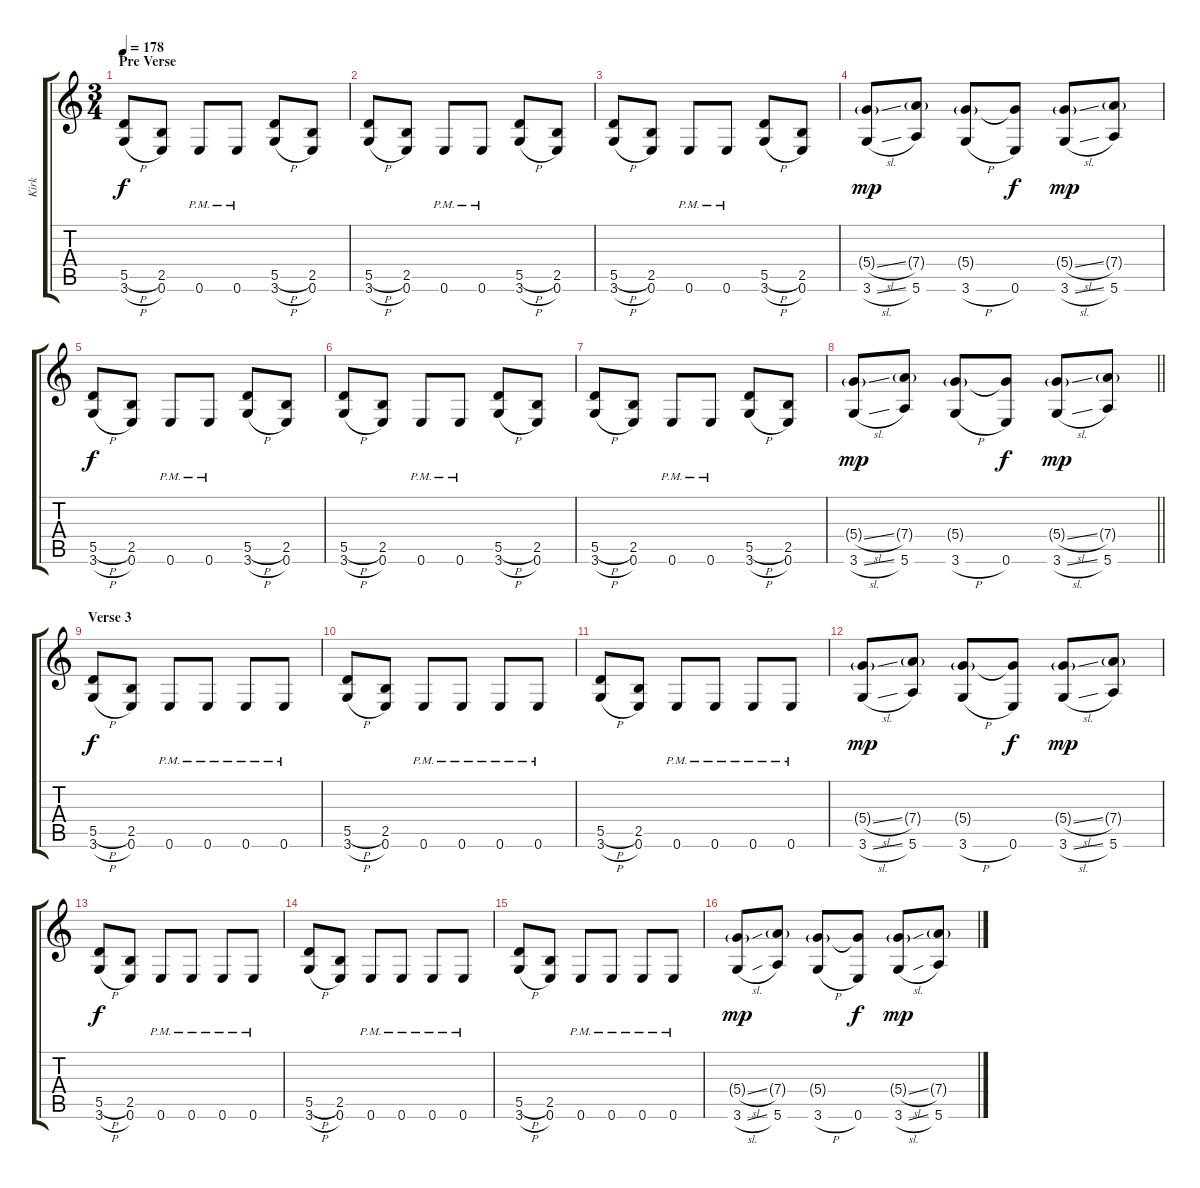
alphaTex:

\track ("Kirk" "Kirk") {instrument distortionguitar}
\staff {score tabs}
\tuning (E4 B3 G3 D3 A2 E2) {hide}
\ts (3 4)
\section ("" "Pre Verse")
\tempo 178
\clef g2
\ks c
(5.5{h} 3.6{h}).8{dy f} (2.5 0.6).8 0.6{pm}.8 0.6{pm}.8 (5.5{h} 3.6{h}).8 (2.5 0.6).8 |
(5.5{h} 3.6{h}).8 (2.5 0.6).8 0.6{pm}.8 0.6{pm}.8 (5.5{h} 3.6{h}).8 (2.5 0.6).8 |
(5.5{h} 3.6{h}).8 (2.5 0.6).8 0.6{pm}.8 0.6{pm}.8 (5.5{h} 3.6{h}).8 (2.5 0.6).8 |
(5.4{sl g} 3.6{sl}).8{dy mp} (7.4{g} 5.6).8 (5.4{g} 3.6{h}).8 (5.4{t} 0.6).8{dy f} (5.4{sl g} 3.6{sl}).8{dy mp} (7.4{g} 5.6).8 |
(5.5{h} 3.6{h}).8{dy f} (2.5 0.6).8 0.6{pm}.8 0.6{pm}.8 (5.5{h} 3.6{h}).8 (2.5 0.6).8 |
(5.5{h} 3.6{h}).8 (2.5 0.6).8 0.6{pm}.8 0.6{pm}.8 (5.5{h} 3.6{h}).8 (2.5 0.6).8 |
(5.5{h} 3.6{h}).8 (2.5 0.6).8 0.6{pm}.8 0.6{pm}.8 (5.5{h} 3.6{h}).8 (2.5 0.6).8 |
\barLineRight lightlight
(5.4{sl g} 3.6{sl}).8{dy mp} (7.4{g} 5.6).8 (5.4{g} 3.6{h}).8 (5.4{t} 0.6).8{dy f} (5.4{sl g} 3.6{sl}).8{dy mp} (7.4{g} 5.6).8 |
\section ("" "Verse 3")
(5.5{h} 3.6{h}).8{dy f} (2.5 0.6).8 0.6{pm}.8 0.6{pm}.8 0.6{pm}.8 0.6{pm}.8 |
(5.5{h} 3.6{h}).8 (2.5 0.6).8 0.6{pm}.8 0.6{pm}.8 0.6{pm}.8 0.6{pm}.8 |
(5.5{h} 3.6{h}).8 (2.5 0.6).8 0.6{pm}.8 0.6{pm}.8 0.6{pm}.8 0.6{pm}.8 |
(5.4{sl g} 3.6{sl}).8{dy mp} (7.4{g} 5.6).8 (5.4{g} 3.6{h}).8 (5.4{t} 0.6).8{dy f} (5.4{sl g} 3.6{sl}).8{dy mp} (7.4{g} 5.6).8 |
(5.5{h} 3.6{h}).8{dy f} (2.5 0.6).8 0.6{pm}.8 0.6{pm}.8 0.6{pm}.8 0.6{pm}.8 |
(5.5{h} 3.6{h}).8 (2.5 0.6).8 0.6{pm}.8 0.6{pm}.8 0.6{pm}.8 0.6{pm}.8 |
(5.5{h} 3.6{h}).8 (2.5 0.6).8 0.6{pm}.8 0.6{pm}.8 0.6{pm}.8 0.6{pm}.8 |
(5.4{sl g} 3.6{sl}).8{dy mp} (7.4{g} 5.6).8 (5.4{g} 3.6{h}).8 (5.4{t} 0.6).8{dy f} (5.4{sl g} 3.6{sl}).8{dy mp} (7.4{g} 5.6).8
